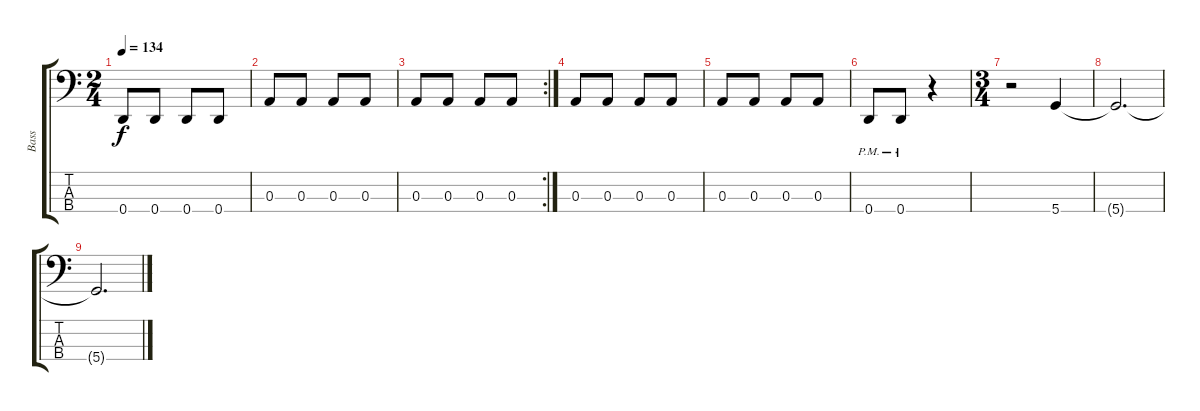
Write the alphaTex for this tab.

\track ("Bass" "Bass") {instrument electricbassfinger}
\staff {score tabs}
\tuning (G2 D2 A1 D1) {hide}
\ts (2 4)
\tempo 134
\clef f4
\ks c
0.4.8{dy f} 0.4.8 0.4.8 0.4.8 |
0.3.8 0.3.8 0.3.8 0.3.8 |
\rc 2
0.3.8 0.3.8 0.3.8 0.3.8 |
0.3.8 0.3.8 0.3.8 0.3.8 |
0.3.8 0.3.8 0.3.8 0.3.8 |
0.4{pm}.8 0.4{pm}.8 r.4 |
\ts (3 4)
r.2 5.4.4 |
5.4{t}.2{d} |
5.4{t}.2{d}
